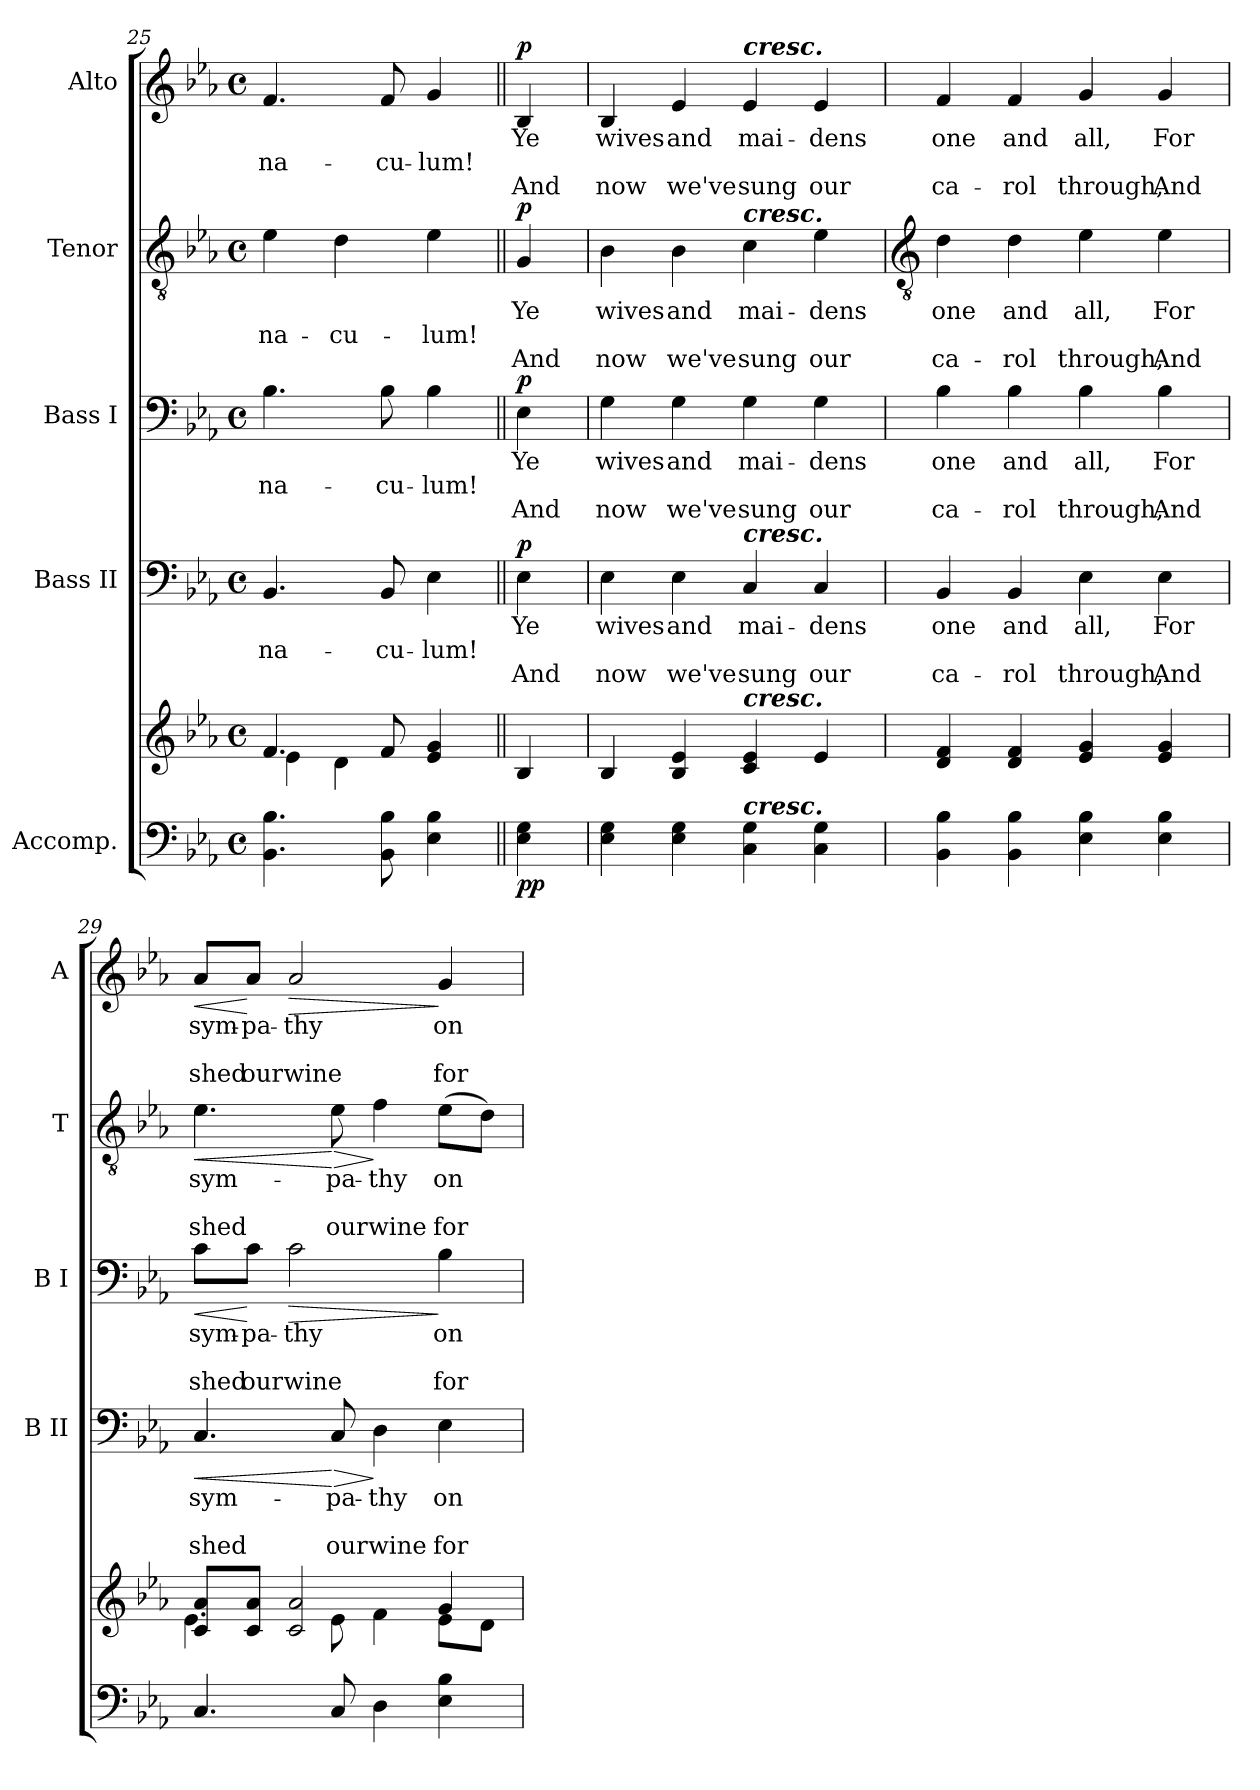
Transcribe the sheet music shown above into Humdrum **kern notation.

**kern	**kern	**dynam	**kern	**text	**text	**text	**dynam	**kern	**text	**text	**text	**dynam	**kern	**text	**text	**text	**dynam	**kern	**text	**text	**text	**dynam
*part5	*part5	*part5	*part4	*part4	*part4	*part4	*part4	*part3	*part3	*part3	*part3	*part3	*part2	*part2	*part2	*part2	*part2	*part1	*part1	*part1	*part1	*part1
*staff6	*staff5	*staff5/6	*staff4	*staff4	*staff4	*staff4	*staff4	*staff3	*staff3	*staff3	*staff3	*staff3	*staff2	*staff2	*staff2	*staff2	*staff2	*staff1	*staff1	*staff1	*staff1	*staff1
*I"Accomp.	*	*	*I"Bass II	*	*	*	*	*I"Bass I	*	*	*	*	*I"Tenor	*	*	*	*	*I"Alto	*	*	*	*
*	*	*	*I'B II	*	*	*	*	*I'B I	*	*	*	*	*I'T	*	*	*	*	*I'A	*	*	*	*
*clefF4	*clefG2	*	*clefF4	*	*	*	*	*clefF4	*	*	*	*	*clefGv2	*	*	*	*	*clefG2	*	*	*	*
*k[b-e-a-]	*k[b-e-a-]	*	*k[b-e-a-]	*	*	*	*	*k[b-e-a-]	*	*	*	*	*k[b-e-a-]	*	*	*	*	*k[b-e-a-]	*	*	*	*
*E-:	*E-:	*	*E-:	*	*	*	*	*E-:	*	*	*	*	*E-:	*	*	*	*	*E-:	*	*	*	*
*M4/4	*M4/4	*	*M4/4	*	*	*	*	*M4/4	*	*	*	*	*M4/4	*	*	*	*	*M4/4	*	*	*	*
*met(c)	*met(c)	*	*met(c)	*	*	*	*	*met(c)	*	*	*	*	*met(c)	*	*	*	*	*met(c)	*	*	*	*
=25	=25	=25	=25	=25	=25	=25	=25	=25	=25	=25	=25	=25	=25	=25	=25	=25	=25	=25	=25	=25	=25	=25
*	*^	*	*	*	*	*	*	*	*	*	*	*	*	*	*	*	*	*	*	*	*	*
!	!	!	!	!	!	!LO:LY:b	!	!	!	!	!LO:LY:b	!	!	!	!	!LO:LY:b	!	!	!	!	!LO:LY:b	!	!
4.BB- 4.B-	4.f/	4e-\	.	4.BB-	.	na-	.	.	4.B-	.	na-	.	.	4e-	.	na-	.	.	4.f	.	na-	.	.
!	!	!	!	!	!	!	!	!	!	!	!	!	!	!	!	!LO:LY:b	!	!	!	!	!	!	!
.	.	4d\	.	.	.	.	.	.	.	.	.	.	.	4d	.	-cu-	.	.	.	.	.	.	.
!	!	!	!	!	!	!LO:LY:b	!	!	!	!	!LO:LY:b	!	!	!	!	!	!	!	!	!	!LO:LY:b	!	!
8BB- 8B-	8f/	.	.	8BB-	.	-cu-	.	.	8B-	.	-cu-	.	.	.	.	.	.	.	8f	.	-cu-	.	.
!	!	!	!	!	!	!LO:LY:b	!	!	!	!	!LO:LY:b	!	!	!	!	!LO:LY:b	!	!	!	!	!LO:LY:b	!	!
4E- 4B-	4e-/ 4g/	4ryy	.	4E-	.	-lum!	.	.	4B-	.	-lum!	.	.	4e-	.	-lum!	.	.	4g	.	-lum!	.	.
=26||	=26||	=26||	=26||	=26||	=26||	=26||	=26||	=26||	=26||	=26||	=26||	=26||	=26||	=26||	=26||	=26||	=26||	=26||	=26||	=26||	=26||	=26||	=26||
!	!	!	!LO:DY:b=2	!	!LO:LY:b	!	!LO:LY:b	!	!	!LO:LY:b	!	!LO:LY:b	!	!	!LO:LY:b	!	!LO:LY:b	!	!	!LO:LY:b	!	!LO:LY:b	!
!	!	!	!LO:DY:n=1:b	!	!	!	!	!LO:DY:b	!	!	!	!	!LO:DY:b	!	!	!	!	!LO:DY:b	!	!	!	!	!LO:DY:b
4E- 4G	4B-/	4ryy	p p	4E-	Ye	.	And	p	4E-	Ye	.	And	p	4G	Ye	.	And	p	4B-	Ye	.	And	p
=27	=27	=27	=27	=27	=27	=27	=27	=27	=27	=27	=27	=27	=27	=27	=27	=27	=27	=27	=27	=27	=27	=27	=27
!	!	!	!	!	!LO:LY:b	!	!LO:LY:b	!	!	!LO:LY:b	!	!LO:LY:b	!	!	!LO:LY:b	!	!LO:LY:b	!	!	!LO:LY:b	!	!LO:LY:b	!
4E- 4G	4B-/	1ryy	.	4E-	wives	.	now	.	4G	wives	.	now	.	4B-	wives	.	now	.	4B-	wives	.	now	.
!	!	!	!	!	!LO:LY:b	!	!LO:LY:b	!	!	!LO:LY:b	!	!LO:LY:b	!	!	!LO:LY:b	!	!LO:LY:b	!	!	!LO:LY:b	!	!LO:LY:b	!
4E- 4G	4B-/ 4e-/	.	.	4E-	and	.	we've	.	4G	and	.	we've	.	4B-	and	.	we've	.	4e-	and	.	we've	.
!	!	!	!	!	!	!	!	!	!	!	!	!	!	!	!	!	!	!	!LO:TX:a:Bi:t=cresc.	!	!	!	!
!	!	!	!	!	!	!	!	!	!	!	!	!	!	!LO:TX:a:Bi:t=cresc.	!	!	!	!	!	!	!	!	!
!	!	!	!	!LO:TX:a:Bi:t=cresc.	!	!	!	!	!	!	!	!	!	!	!	!	!	!	!	!	!	!	!
!	!LO:TX:a:Bi:t=cresc.	!	!	!	!	!	!	!	!	!	!	!	!	!	!	!	!	!	!	!	!	!	!
!LO:TX:a:Bi:t=cresc.	!	!	!	!	!	!	!	!	!	!	!	!	!	!	!	!	!	!	!	!	!	!	!
!	!	!	!	!	!LO:LY:b	!	!LO:LY:b	!	!	!LO:LY:b	!	!LO:LY:b	!	!	!LO:LY:b	!	!LO:LY:b	!	!	!LO:LY:b	!	!LO:LY:b	!
4C 4G	4c/ 4e-/	.	.	4C	mai-	.	-sung	.	4G	mai-	.	-sung	.	4c	mai-	.	-sung	.	4e-	mai-	.	-sung	.
!	!	!	!	!	!LO:LY:b	!	!LO:LY:b	!	!	!LO:LY:b	!	!LO:LY:b	!	!	!LO:LY:b	!	!LO:LY:b	!	!	!LO:LY:b	!	!LO:LY:b	!
4C 4G	4e-/	.	.	4C	dens	.	our	.	4G	dens	.	our	.	4e-	dens	.	our	.	4e-	dens	.	our	.
!!LO:LB:g=z
=28	=28	=28	=28	=28	=28	=28	=28	=28	=28	=28	=28	=28	=28	=28	=28	=28	=28	=28	=28	=28	=28	=28	=28
*	*	*	*	*	*	*	*	*	*	*	*	*	*	*clefGv2	*	*	*	*	*	*	*	*	*
!	!	!	!	!	!LO:LY:b	!	!LO:LY:b	!	!	!LO:LY:b	!	!LO:LY:b	!	!	!LO:LY:b	!	!LO:LY:b	!	!	!LO:LY:b	!	!LO:LY:b	!
4BB- 4B-	4d/ 4f/	1ryy	.	4BB-	one	.	ca-	.	4B-	one	.	ca-	.	4d	one	.	ca-	.	4f	one	.	ca-	.
!	!	!	!	!	!LO:LY:b	!	!LO:LY:b	!	!	!LO:LY:b	!	!LO:LY:b	!	!	!LO:LY:b	!	!LO:LY:b	!	!	!LO:LY:b	!	!LO:LY:b	!
4BB- 4B-	4d/ 4f/	.	.	4BB-	-and	.	rol	.	4B-	-and	.	rol	.	4d	-and	.	rol	.	4f	-and	.	rol	.
!	!	!	!	!	!LO:LY:b	!	!LO:LY:b	!	!	!LO:LY:b	!	!LO:LY:b	!	!	!LO:LY:b	!	!LO:LY:b	!	!	!LO:LY:b	!	!LO:LY:b	!
4E- 4B-	4e-/ 4g/	.	.	4E-	all,	.	through,	.	4B-	all,	.	through,	.	4e-	all,	.	through,	.	4g	all,	.	through,	.
!	!	!	!	!	!LO:LY:b	!	!LO:LY:b	!	!	!LO:LY:b	!	!LO:LY:b	!	!	!LO:LY:b	!	!LO:LY:b	!	!	!LO:LY:b	!	!LO:LY:b	!
4E- 4B-	4e-/ 4g/	.	.	4E-	For	.	And	.	4B-	For	.	And	.	4e-	For	.	And	.	4g	For	.	And	.
=29	=29	=29	=29	=29	=29	=29	=29	=29	=29	=29	=29	=29	=29	=29	=29	=29	=29	=29	=29	=29	=29	=29	=29
!	!	!	!	!	!LO:LY:b	!	!LO:LY:b	!LO:HP:b	!	!LO:LY:b	!	!LO:LY:b	!LO:HP:b	!	!LO:LY:b	!	!LO:LY:b	!LO:HP:b	!	!LO:LY:b	!	!LO:LY:b	!LO:HP:b
4.C	8c/ 8a-/L	4.e-\	.	4.C	sym-	.	-shed	<	8c\L	sym-	.	-shed	<	4.e-	sym-	.	-shed	<	8a-/L	sym-	.	-shed	<
!	!	!	!	!	!	!	!	!	!	!LO:LY:b	!	!LO:LY:b	!	!	!	!	!	!	!	!LO:LY:b	!	!LO:LY:b	!
.	8c/ 8a-/J	.	.	.	.	.	.	.	8c\J	pa-	.	-our	[	.	.	.	.	.	8a-/J	pa-	.	-our	[
!	!	!	!	!	!	!	!	!	!	!LO:LY:b	!	!LO:LY:b	!LO:HP:b	!	!	!	!	!	!	!LO:LY:b	!	!LO:LY:b	!LO:HP:b
.	2c/ 2a-/	.	.	.	.	.	.	.	2c	thy	.	wine	>	.	.	.	.	.	2a-	thy	.	wine	>
!	!	!	!	!	!LO:LY:b	!	!LO:LY:b	!LO:HP:n=1:b	!	!	!	!	!	!	!LO:LY:b	!	!LO:LY:b	!LO:HP:n=1:b	!	!	!	!	!
8C	.	8e-\	.	8C	pa-	.	-our	[ >	.	.	.	.	.	8e-	pa-	.	-our	[ >	.	.	.	.	.
!	!	!	!	!	!LO:LY:b	!	!LO:LY:b	!	!	!	!	!	!	!	!LO:LY:b	!	!LO:LY:b	!	!	!	!	!	!
4D	.	4f\	.	4D	thy	.	wine	]	.	.	.	.	.	4f	thy	.	wine	]	.	.	.	.	.
!	!	!	!	!	!LO:LY:b	!	!LO:LY:b	!	!	!LO:LY:b	!	!LO:LY:b	!	!	!LO:LY:b	!	!LO:LY:b	!	!	!LO:LY:b	!	!LO:LY:b	!
4E- 4B-	4g/	8e-\L	.	4E-	on	.	for	.	4B-	on	.	for	]	(>8e-L	on	.	for	.	4g	on	.	for	]
.	.	8d\J	.	.	.	.	.	.	.	.	.	.	.	8dJ)	.	.	.	.	.	.	.	.	.
*	*v	*v	*	*	*	*	*	*	*	*	*	*	*	*	*	*	*	*	*	*	*	*	*
=	=	=	=	=	=	=	=	=	=	=	=	=	=	=	=	=	=	=	=	=	=	=
*-	*-	*-	*-	*-	*-	*-	*-	*-	*-	*-	*-	*-	*-	*-	*-	*-	*-	*-	*-	*-	*-	*-
